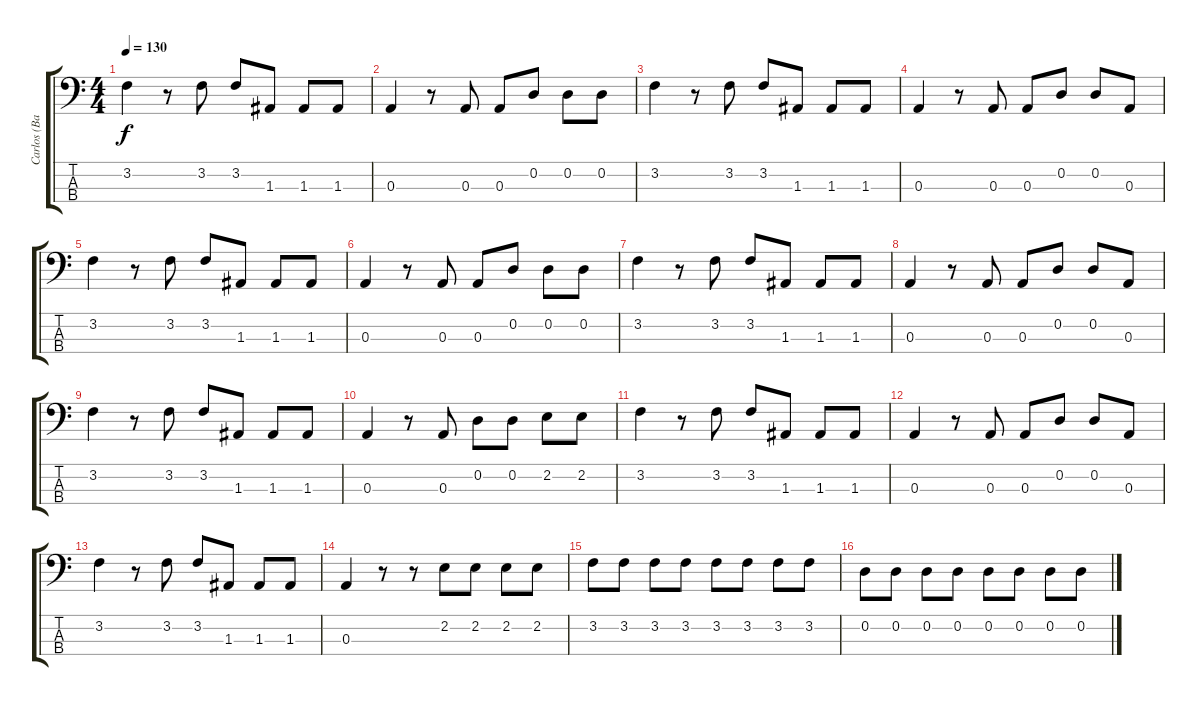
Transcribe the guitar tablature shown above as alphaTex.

\track ("Carlos (Bass)" "Carlos (Ba") {instrument electricbasspick}
\staff {score tabs}
\tuning (G2 D2 A1 E1) {hide}
\ts (4 4)
\tempo 130
\clef f4
\ks c
3.2.4{dy f} r.8 3.2.8 3.2.8 1.3.8 1.3.8 1.3.8 |
0.3.4 r.8 0.3.8 0.3.8 0.2.8 0.2.8 0.2.8 |
3.2.4 r.8 3.2.8 3.2.8 1.3.8 1.3.8 1.3.8 |
0.3.4 r.8 0.3.8 0.3.8 0.2.8 0.2.8 0.3.8 |
3.2.4 r.8 3.2.8 3.2.8 1.3.8 1.3.8 1.3.8 |
0.3.4 r.8 0.3.8 0.3.8 0.2.8 0.2.8 0.2.8 |
3.2.4 r.8 3.2.8 3.2.8 1.3.8 1.3.8 1.3.8 |
0.3.4 r.8 0.3.8 0.3.8 0.2.8 0.2.8 0.3.8 |
3.2.4 r.8 3.2.8 3.2.8 1.3.8 1.3.8 1.3.8 |
0.3.4 r.8 0.3.8 0.2.8 0.2.8 2.2.8 2.2.8 |
3.2.4 r.8 3.2.8 3.2.8 1.3.8 1.3.8 1.3.8 |
0.3.4 r.8 0.3.8 0.3.8 0.2.8 0.2.8 0.3.8 |
3.2.4 r.8 3.2.8 3.2.8 1.3.8 1.3.8 1.3.8 |
0.3.4 r.8 r.8 2.2.8 2.2.8 2.2.8 2.2.8 |
3.2.8 3.2.8 3.2.8 3.2.8 3.2.8 3.2.8 3.2.8 3.2.8 |
0.2.8 0.2.8 0.2.8 0.2.8 0.2.8 0.2.8 0.2.8 0.2.8
